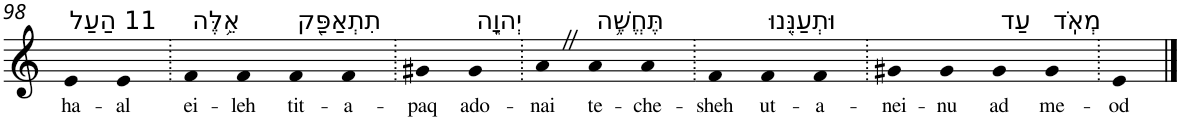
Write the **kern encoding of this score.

**kern	**text
*part1	*part1
*staff1	*staff1
*I"Piano	*
*I'Pno	*
!!LO:PB:g=z
*clefG2	*
*k[]	*
=98	=98
!LO:TX:a:t=11 הַעַל	!
!	!LO:LY:b
4e	ha-
!	!LO:LY:b
4e	-al
=99.	=99.
!LO:TX:a:t=אֵ֥לֶּה	!
!	!LO:LY:b
4f	ei-
!	!LO:LY:b
4f	-leh
!LO:TX:a:t=תִתְאַפַּ֖ק	!
!	!LO:LY:b
4f	tit-
!	!LO:LY:b
4f	-a-
=100.	=100.
!	!LO:LY:b
4g#X	-paq
!LO:TX:a:t=יְהוָ֑ה	!
!	!LO:LY:b
4g#	ado-
=101.	=101.
!	!LO:LY:b
4aZ	-nai
!LO:TX:a:t=תֶּחֱשֶׁ֥ה	!
!	!LO:LY:b
4a	te-
!	!LO:LY:b
4a	-che-
=102.	=102.
!	!LO:LY:b
4f	-sheh
!LO:TX:a:t=וּתְעַנֵּ֖נוּ	!
!	!LO:LY:b
4f	ut-
!	!LO:LY:b
4f	-a-
=103.	=103.
!	!LO:LY:b
4g#X	-nei-
!	!LO:LY:b
4g#	-nu
!LO:TX:a:t=עַד	!
!	!LO:LY:b
4g#	ad
!LO:TX:a:t=מְאֹֽד	!
!	!LO:LY:b
4g#	me-
=104.	=104.
!	!LO:LY:b
4e	-od
==	==
*-	*-
